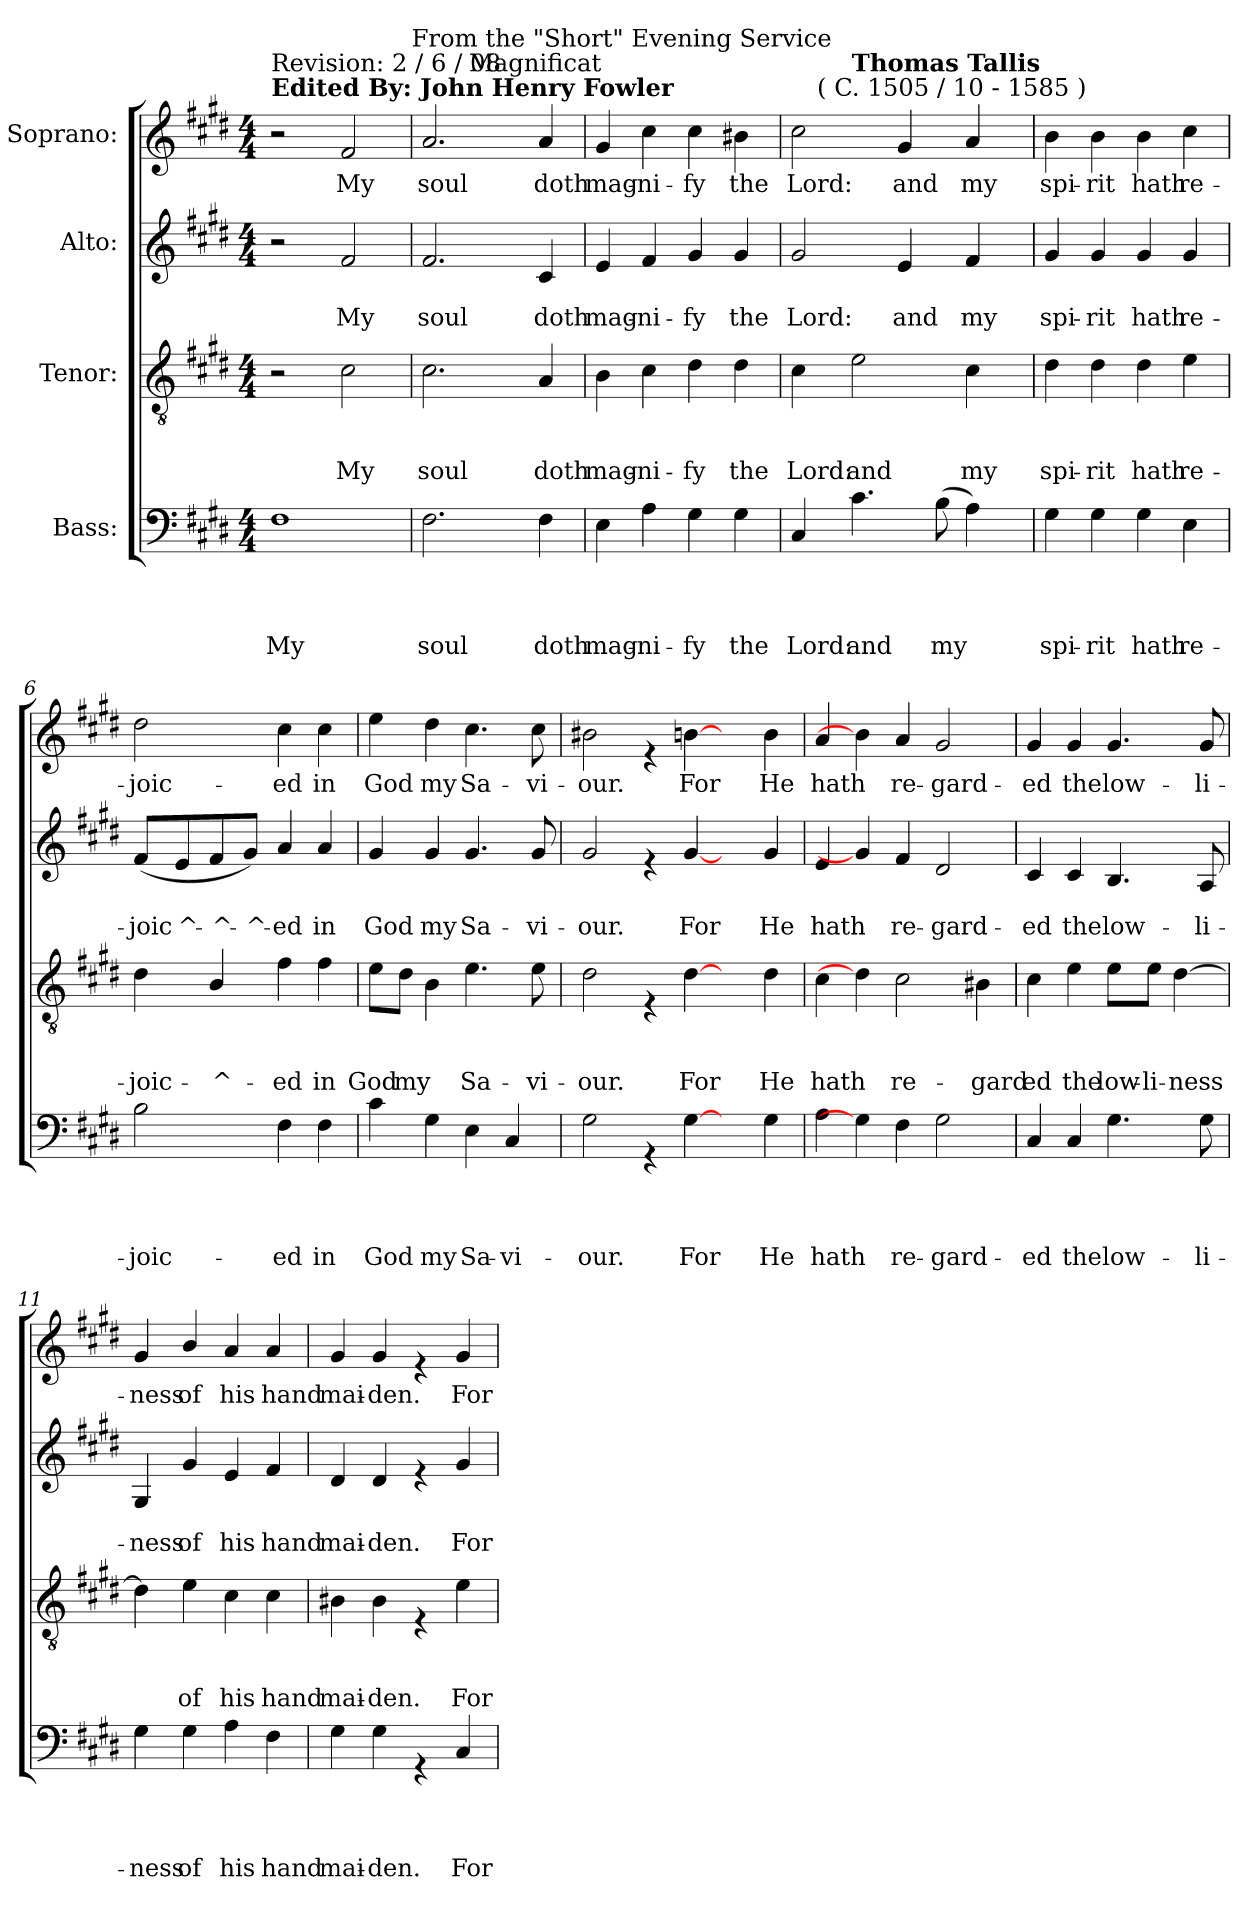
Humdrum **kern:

**kern	**text	**text	**text	**text	**kern	**text	**text	**text	**kern	**text	**text	**kern	**text
*part4	*part4	*part4	*part4	*part4	*part3	*part3	*part3	*part3	*part2	*part2	*part2	*part1	*part1
*staff4	*staff4	*staff4	*staff4	*staff4	*staff3	*staff3	*staff3	*staff3	*staff2	*staff2	*staff2	*staff1	*staff1
*I"Bass:	*	*	*	*	*I"Tenor:	*	*	*	*I"Alto:	*	*	*I"Soprano:	*
*clefF4	*	*	*	*	*clefGv2	*	*	*	*clefG2	*	*	*clefG2	*
*k[f#c#g#d#]	*	*	*	*	*k[f#c#g#d#]	*	*	*	*k[f#c#g#d#]	*	*	*k[f#c#g#d#]	*
*E:	*	*	*	*	*E:	*	*	*	*E:	*	*	*E:	*
*M4/4	*	*	*	*	*M4/4	*	*	*	*M4/4	*	*	*M4/4	*
=1	=1	=1	=1	=1	=1	=1	=1	=1	=1	=1	=1	=1	=1
!	!	!	!	!	!	!	!	!	!	!	!	!LO:TX:a:B:t=Edited By&colon;  John Henry Fowler	!
!	!	!	!	!	!	!	!	!	!	!	!	!LO:TX:a:t=Revision&colon;  2 / 6 / 08	!
!	!	!	!	!LO:LY:b	!	!	!	!	!	!	!	!	!
1F#	.	.	.	My	2r	.	.	.	2r	.	.	2r	.
!	!	!	!	!	!	!	!	!LO:LY:b	!	!	!LO:LY:b	!	!LO:LY:b
.	.	.	.	.	2c#\	.	.	My	2f#/	.	My	2f#/	My
!	!	!	!	!	!	!	!	!	!	!	!	!LO:TX:a:t=From the "Short" Evening Service	!
=2	=2	=2	=2	=2	=2	=2	=2	=2	=2	=2	=2	=2	=2
!	!	!	!	!LO:LY:b	!	!	!	!LO:LY:b	!	!	!LO:LY:b	!	!LO:LY:b
*	*	*	*	*	*	*	*	*	*	*	*	*^	*
2.F#\	.	.	.	soul	2.c#\	.	.	soul	2.f#/	.	soul	2.a/	4ryy	soul
!	!	!	!	!	!	!	!	!	!	!	!	!	!LO:TX:a:t=Magnificat	!
.	.	.	.	.	.	.	.	.	.	.	.	.	2.ryy	.
!	!	!	!	!LO:LY:b	!	!	!	!LO:LY:b	!	!	!LO:LY:b	!	!	!LO:LY:b
4F#\	.	.	.	doth	4A/	.	.	doth	4c#/	.	doth	4a/	.	doth
=3	=3	=3	=3	=3	=3	=3	=3	=3	=3	=3	=3	=3	=3	=3
!	!	!	!	!LO:LY:b	!	!	!	!LO:LY:b	!	!	!LO:LY:b	!	!	!LO:LY:b
*	*	*	*	*	*	*	*	*	*	*	*	*v	*v	*
4E\	.	.	.	mag-	4B\	.	.	mag-	4e/	.	mag-	4g#/	mag-
!	!	!	!	!LO:LY:b	!	!	!	!LO:LY:b	!	!	!LO:LY:b	!	!LO:LY:b
4A\	.	.	.	-ni-	4c#\	.	.	-ni-	4f#/	.	-ni-	4cc#\	-ni-
!	!	!	!	!LO:LY:b	!	!	!	!LO:LY:b	!	!	!LO:LY:b	!	!LO:LY:b
4G#\	.	.	.	-fy	4d#\	.	.	-fy	4g#/	.	-fy	4cc#\	-fy
!	!	!	!	!LO:LY:b	!	!	!	!LO:LY:b	!	!	!LO:LY:b	!	!LO:LY:b
4G#\	.	.	.	the	4d#\	.	.	the	4g#/	.	the	4b#X\	the
=4	=4	=4	=4	=4	=4	=4	=4	=4	=4	=4	=4	=4	=4
!	!	!	!	!LO:LY:b	!	!	!	!LO:LY:b	!	!	!LO:LY:b	!	!LO:LY:b
*	*	*	*	*	*	*	*	*	*	*	*	*^	*
*	*	*	*	*	*	*	*	*	*	*	*	*	*^	*
4C#/	.	.	.	Lord:	4c#\	.	.	Lord:	2g#/	.	Lord:	2cc#\	16.ryy	4ryy	Lord:
!	!	!	!	!	!	!	!	!	!	!	!	!	!LO:TX:a:t=( C. 1505 / 10  -  1585 )	!	!
.	.	.	.	.	.	.	.	.	.	.	.	.	2ryy	.	.
!	!	!	!	!	!	!	!	!	!	!	!	!	!	!LO:TX:a:B:t=Thomas Tallis	!
!	!	!	!	!LO:LY:b	!	!	!	!LO:LY:b	!	!	!	!	!	!	!
4.c#\	.	.	.	and	2e\	.	.	and	.	.	.	.	.	2.ryy	.
!	!	!	!	!	!	!	!	!	!	!	!LO:LY:b	!	!	!	!LO:LY:b
.	.	.	.	.	.	.	.	.	4e/	.	and	4g#/	.	.	and
.	.	.	.	.	.	.	.	.	.	.	.	.	4ryy	.	.
!	!	!	!	!LO:LY:b	!	!	!	!	!	!	!	!	!	!	!
(>8B\	.	.	.	my	.	.	.	.	.	.	.	.	.	.	.
!	!	!	!	!	!	!	!	!LO:LY:b	!	!	!LO:LY:b	!	!	!	!LO:LY:b
4A\)	.	.	.	.	4c#\	.	.	my	4f#/	.	my	4a/	.	.	my
.	.	.	.	.	.	.	.	.	.	.	.	.	8ryy	.	.
.	.	.	.	.	.	.	.	.	.	.	.	.	32ryy	.	.
!!LO:LB:g=z
=5	=5	=5	=5	=5	=5	=5	=5	=5	=5	=5	=5	=5	=5	=5	=5
!	!	!	!	!LO:LY:b	!	!	!	!LO:LY:b	!	!	!LO:LY:b	!	!	!	!LO:LY:b
*	*	*	*	*	*	*	*	*	*	*	*	*v	*v	*v	*
4G#\	.	.	.	spi-	4d#\	.	.	spi-	4g#/	.	spi-	4b\	spi-
!	!	!	!	!LO:LY:b	!	!	!	!LO:LY:b	!	!	!LO:LY:b	!	!LO:LY:b
4G#\	.	.	.	-rit	4d#\	.	.	-rit	4g#/	.	-rit	4b\	-rit
!	!	!	!	!LO:LY:b	!	!	!	!LO:LY:b	!	!	!LO:LY:b	!	!LO:LY:b
4G#\	.	.	.	hath	4d#\	.	.	hath	4g#/	.	hath	4b\	hath
!	!	!	!	!LO:LY:b	!	!	!	!LO:LY:b	!	!	!LO:LY:b	!	!LO:LY:b
4E\	.	.	.	re-	4e\	.	.	re-	4g#/	.	re-	4cc#\	re-
=6	=6	=6	=6	=6	=6	=6	=6	=6	=6	=6	=6	=6	=6
!	!	!	!	!LO:LY:b	!	!	!	!LO:LY:b	!	!	!LO:LY:b	!	!LO:LY:b
2B\	.	.	.	-joic-	4d#\	.	.	-joic-	(<8f#/L	.	-joic	2dd#\	-joic-
!	!	!	!	!	!	!	!	!	!	!	!LO:LY:b	!	!
.	.	.	.	.	.	.	.	.	8e/	.	^-	.	.
!	!	!	!	!	!	!	!	!LO:LY:b	!	!	!LO:LY:b	!	!
.	.	.	.	.	4B/	.	.	-^-	8f#/	.	-^-	.	.
!	!	!	!	!	!	!	!	!	!	!	!LO:LY:b	!	!
.	.	.	.	.	.	.	.	.	8g#/J)	.	-^-	.	.
!	!	!	!	!LO:LY:b	!	!	!	!LO:LY:b	!	!	!LO:LY:b	!	!LO:LY:b
4F#\	.	.	.	-ed	4f#\	.	.	-ed	4a/	.	-ed	4cc#\	-ed
!	!	!	!	!LO:LY:b	!	!	!	!LO:LY:b	!	!	!LO:LY:b	!	!LO:LY:b
4F#\	.	.	.	in	4f#\	.	.	in	4a/	.	in	4cc#\	in
=7	=7	=7	=7	=7	=7	=7	=7	=7	=7	=7	=7	=7	=7
!	!	!	!	!LO:LY:b	!	!	!	!LO:LY:b	!	!	!LO:LY:b	!	!LO:LY:b
4c#\	.	.	.	God	8e\L	.	.	God	4g#/	.	God	4ee\	God
!	!	!	!	!	!	!	!	!LO:LY:b	!	!	!	!	!
.	.	.	.	.	8d#\J	.	.	my	.	.	.	.	.
!	!	!	!	!LO:LY:b	!	!	!	!	!	!	!LO:LY:b	!	!LO:LY:b
4G#\	.	.	.	my	4B\	.	.	.	4g#/	.	my	4dd#\	my
!	!	!	!	!LO:LY:b	!	!	!	!LO:LY:b	!	!	!LO:LY:b	!	!LO:LY:b
4E\	.	.	.	Sa-	4.e\	.	.	Sa-	4.g#/	.	Sa-	4.cc#\	Sa-
!	!	!	!	!LO:LY:b	!	!	!	!	!	!	!	!	!
4C#/	.	.	.	-vi-	.	.	.	.	.	.	.	.	.
!	!	!	!	!	!	!	!	!LO:LY:b	!	!	!LO:LY:b	!	!LO:LY:b
.	.	.	.	.	8e\	.	.	-vi-	8g#/	.	-vi-	8cc#\	-vi-
=8	=8	=8	=8	=8	=8	=8	=8	=8	=8	=8	=8	=8	=8
!	!	!	!	!LO:LY:b	!	!	!	!LO:LY:b	!	!	!LO:LY:b	!	!LO:LY:b
2G#\	.	.	.	-our.	2d#\	.	.	-our.	2g#/	.	-our.	2b#X\	-our.
4rGG	.	.	.	.	4rD	.	.	.	4re	.	.	4re	.
!	!	!	!	!LO:LY:b	!	!	!	!LO:LY:b	!	!	!LO:LY:b	!	!LO:LY:b
[4G#\	.	.	.	For	[4d#\	.	.	For	[4g#/	.	For	[4bn\	For
4ryy	.	.	.	.	4ryy	.	.	.	4ryy	.	.	4ryy	.
!	!	!	!	!LO:LY:b	!	!	!	!LO:LY:b	!	!	!LO:LY:b	!	!LO:LY:b
4G#\	.	.	.	He	4d#\	.	.	He	4g#/	.	He	4b\	He
!!LO:LB:g=z
=9	=9	=9	=9	=9	=9	=9	=9	=9	=9	=9	=9	=9	=9
!	!	!	!	!LO:LY:b	!	!	!	!LO:LY:b	!	!	!LO:LY:b	!	!LO:LY:b
4A\	.	.	.	hath	4c#\	.	.	hath	4e/	.	hath	4a/	hath
4G#\]	.	.	.	.	4d#\]	.	.	.	4g#/]	.	.	4b\]	.
!	!	!	!	!LO:LY:b	!	!	!	!LO:LY:b	!	!	!LO:LY:b	!	!LO:LY:b
4F#\	.	.	.	re-	2c#\	.	.	re-	4f#/	.	re-	4a/	re-
!	!	!	!	!LO:LY:b	!	!	!	!	!	!	!LO:LY:b	!	!LO:LY:b
2G#\	.	.	.	-gard-	.	.	.	.	2d#/	.	-gard-	2g#/	-gard-
!	!	!	!	!	!	!	!	!LO:LY:b	!	!	!	!	!
.	.	.	.	.	4B#i\	.	.	-gard	.	.	.	.	.
=10	=10	=10	=10	=10	=10	=10	=10	=10	=10	=10	=10	=10	=10
!	!	!	!	!LO:LY:b	!	!	!	!LO:LY:b	!	!	!LO:LY:b	!	!LO:LY:b
4C#/	.	.	.	-ed	4c#\	.	.	ed	4c#/	.	-ed	4g#/	-ed
!	!	!	!	!LO:LY:b	!	!	!	!LO:LY:b	!	!	!LO:LY:b	!	!LO:LY:b
4C#/	.	.	.	the	4e\	.	.	the	4c#/	.	the	4g#/	the
!	!	!	!	!LO:LY:b	!	!	!	!LO:LY:b	!	!	!LO:LY:b	!	!LO:LY:b
4.G#\	.	.	.	low-	8e\L	.	.	low-	4.B/	.	low-	4.g#/	low-
!	!	!	!	!	!	!	!	!LO:LY:b	!	!	!	!	!
.	.	.	.	.	8e\J	.	.	-li-	.	.	.	.	.
!	!	!	!	!	!	!	!	!LO:LY:b	!	!	!	!	!
.	.	.	.	.	[>4d#\	.	.	-ness	.	.	.	.	.
!	!	!	!	!LO:LY:b	!	!	!	!	!	!	!LO:LY:b	!	!LO:LY:b
8G#\	.	.	.	-li-	.	.	.	.	8A/	.	-li-	8g#/	-li-
=11	=11	=11	=11	=11	=11	=11	=11	=11	=11	=11	=11	=11	=11
!	!	!	!	!LO:LY:b	!	!	!	!	!	!	!LO:LY:b	!	!LO:LY:b
4G#\	.	.	.	-ness	4d#\]	.	.	.	4G#/	.	-ness	4g#/	-ness
!	!	!	!	!LO:LY:b	!	!	!	!LO:LY:b	!	!	!LO:LY:b	!	!LO:LY:b
4G#\	.	.	.	of	4e\	.	.	of	4g#/	.	of	4b/	of
!	!	!	!	!LO:LY:b	!	!	!	!LO:LY:b	!	!	!LO:LY:b	!	!LO:LY:b
4A\	.	.	.	his	4c#\	.	.	his	4e/	.	his	4a/	his
!	!	!	!	!LO:LY:b	!	!	!	!LO:LY:b	!	!	!LO:LY:b	!	!LO:LY:b
4F#\	.	.	.	hand	4c#\	.	.	hand	4f#/	.	hand	4a/	hand
=12	=12	=12	=12	=12	=12	=12	=12	=12	=12	=12	=12	=12	=12
!	!	!	!	!LO:LY:b	!	!	!	!LO:LY:b	!	!	!LO:LY:b	!	!LO:LY:b
4G#\	.	.	.	mai-	4B#i\	.	.	mai-	4d#/	.	mai-	4g#/	mai-
!	!	!	!	!LO:LY:b	!	!	!	!LO:LY:b	!	!	!LO:LY:b	!	!LO:LY:b
4G#\	.	.	.	-den.	4B#\	.	.	-den.	4d#/	.	-den.	4g#/	-den.
4rGG	.	.	.	.	4rE	.	.	.	4re	.	.	4re	.
!	!	!	!	!LO:LY:b	!	!	!	!LO:LY:b	!	!	!LO:LY:b	!	!LO:LY:b
4C#/	.	.	.	For	4e\	.	.	For	4g#/	.	For	4g#/	For-
=	=	=	=	=	=	=	=	=	=	=	=	=	=
*-	*-	*-	*-	*-	*-	*-	*-	*-	*-	*-	*-	*-	*-
